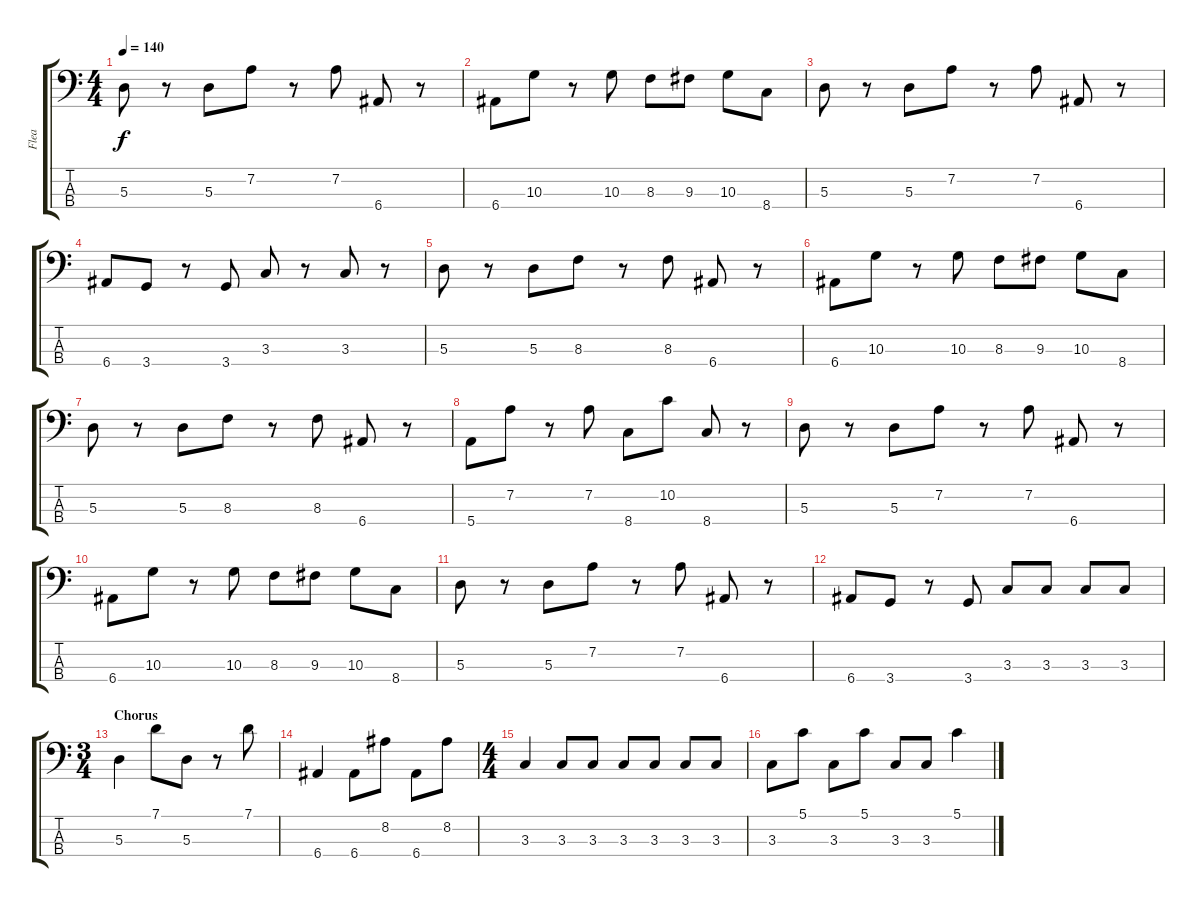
\track ("Flea" "Flea") {instrument electricbassfinger}
\staff {score tabs}
\tuning (G2 D2 A1 E1) {hide}
\ts (4 4)
\tempo 140
\clef f4
\ks c
5.3.8{dy f} r.8 5.3.8 7.2.8 r.8 7.2.8 6.4.8 r.8 |
6.4.8 10.3.8 r.8 10.3.8 8.3.8 9.3.8 10.3.8 8.4.8 |
5.3.8 r.8 5.3.8 7.2.8 r.8 7.2.8 6.4.8 r.8 |
6.4.8 3.4.8 r.8 3.4.8 3.3.8 r.8 3.3.8 r.8 |
5.3.8 r.8 5.3.8 8.3.8 r.8 8.3.8 6.4.8 r.8 |
6.4.8 10.3.8 r.8 10.3.8 8.3.8 9.3.8 10.3.8 8.4.8 |
5.3.8 r.8 5.3.8 8.3.8 r.8 8.3.8 6.4.8 r.8 |
5.4.8 7.2.8 r.8 7.2.8 8.4.8 10.2.8 8.4.8 r.8 |
5.3.8 r.8 5.3.8 7.2.8 r.8 7.2.8 6.4.8 r.8 |
6.4.8 10.3.8 r.8 10.3.8 8.3.8 9.3.8 10.3.8 8.4.8 |
5.3.8 r.8 5.3.8 7.2.8 r.8 7.2.8 6.4.8 r.8 |
6.4.8 3.4.8 r.8 3.4.8 3.3.8 3.3.8 3.3.8 3.3.8 |
\ts (3 4)
\section ("" "Chorus")
5.3.4 7.1.8 5.3.8 r.8 7.1.8 |
6.4.4 6.4.8 8.2.8 6.4.8 8.2.8 |
\ts (4 4)
3.3.4 3.3.8 3.3.8 3.3.8 3.3.8 3.3.8 3.3.8 |
3.3.8 5.1.8 3.3.8 5.1.8 3.3.8 3.3.8 5.1.4
